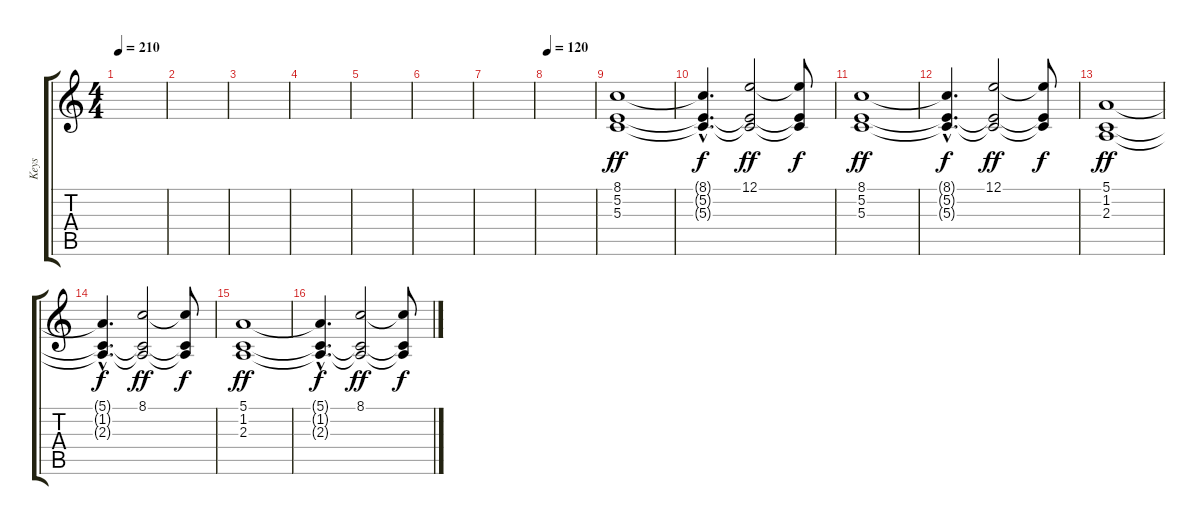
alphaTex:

\track ("Keys" "Keys") {instrument synthstrings1}
\staff {score tabs}
\tuning (E4 B3 G3 D3 A2 E2) {hide}
\ts (4 4)
\tempo 210
\clef g2
\ks c
|
|
|
|
|
|
|
\tempo 120
|
(8.1 5.2 5.3).1{dy ff volume 10 instrument synthstrings1} |
(8.1{hac t} 5.2{hac t} 5.3{hac t}).4{d dy f} (12.1 5.2{t} 5.3{t}).2{dy ff} (12.1{t} 5.2{t} 5.3{t}).8{dy f} |
(8.1 5.2 5.3).1{dy ff} |
(8.1{hac t} 5.2{hac t} 5.3{hac t}).4{d dy f} (12.1 5.2{t} 5.3{t}).2{dy ff} (12.1{t} 5.2{t} 5.3{t}).8{dy f} |
(5.1 1.2 2.3).1{dy ff} |
(5.1{hac t} 1.2{hac t} 2.3{hac t}).4{d dy f} (8.1 1.2{t} 2.3{t}).2{dy ff} (8.1{t} 1.2{t} 2.3{t}).8{dy f} |
(5.1 1.2 2.3).1{dy ff} |
(5.1{hac t} 1.2{hac t} 2.3{hac t}).4{d dy f} (8.1 1.2{t} 2.3{t}).2{dy ff} (8.1{t} 1.2{t} 2.3{t}).8{dy f}
